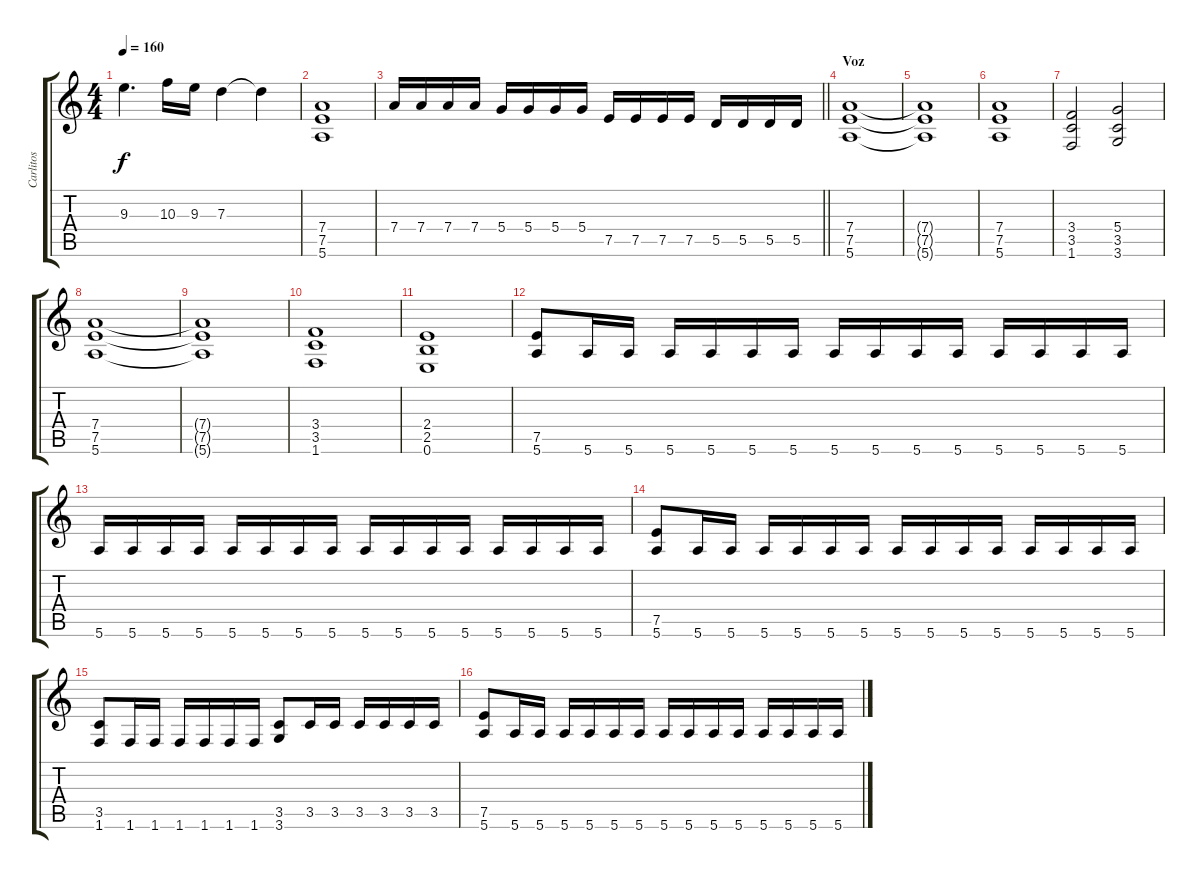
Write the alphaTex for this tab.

\track ("Carlitos" "Carlitos") {instrument distortionguitar}
\staff {score tabs}
\tuning (E4 B3 G3 D3 A2 E2) {hide}
\ts (4 4)
\tempo 160
\clef g2
\ks c
9.3.4{d dy f} 10.3.16 9.3.16 7.3.4 7.3{t}.4 |
(7.4 7.5 5.6).1 |
\barLineRight lightlight
7.4.16 7.4.16 7.4.16 7.4.16 5.4.16 5.4.16 5.4.16 5.4.16 7.5.16 7.5.16 7.5.16 7.5.16 5.5.16 5.5.16 5.5.16 5.5.16 |
\section ("" "Voz")
(7.4 7.5 5.6).1 |
(7.4{t} 7.5{t} 5.6{t}).1 |
(7.4 7.5 5.6).1 |
(3.4 3.5 1.6).2 (5.4 3.5 3.6).2 |
(7.4 7.5 5.6).1 |
(7.4{t} 7.5{t} 5.6{t}).1 |
(3.4 3.5 1.6).1 |
(2.4 2.5 0.6).1 |
(7.5 5.6).8 5.6.16 5.6.16 5.6.16 5.6.16 5.6.16 5.6.16 5.6.16 5.6.16 5.6.16 5.6.16 5.6.16 5.6.16 5.6.16 5.6.16 |
5.6.16 5.6.16 5.6.16 5.6.16 5.6.16 5.6.16 5.6.16 5.6.16 5.6.16 5.6.16 5.6.16 5.6.16 5.6.16 5.6.16 5.6.16 5.6.16 |
(7.5 5.6).8 5.6.16 5.6.16 5.6.16 5.6.16 5.6.16 5.6.16 5.6.16 5.6.16 5.6.16 5.6.16 5.6.16 5.6.16 5.6.16 5.6.16 |
(3.5 1.6).8 1.6.16 1.6.16 1.6.16 1.6.16 1.6.16 1.6.16 (3.5 3.6).8 3.5.16 3.5.16 3.5.16 3.5.16 3.5.16 3.5.16 |
(7.5 5.6).8 5.6.16 5.6.16 5.6.16 5.6.16 5.6.16 5.6.16 5.6.16 5.6.16 5.6.16 5.6.16 5.6.16 5.6.16 5.6.16 5.6.16
